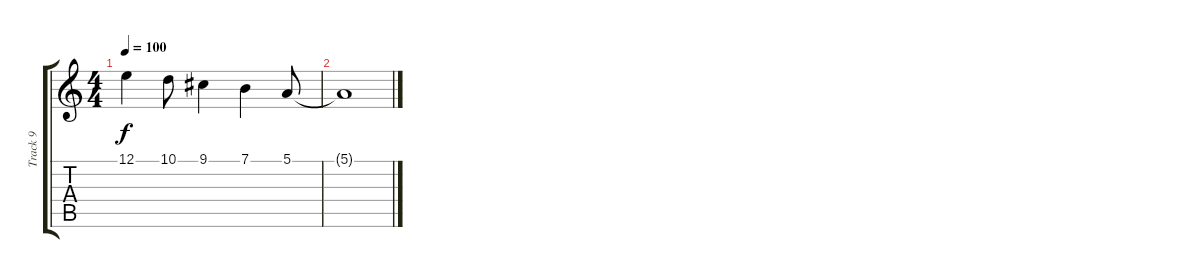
\track ("Track 9" "Track 9") {instrument flute}
\staff {score tabs}
\tuning (E4 B3 G3 D3 A2 E2) {hide}
\ts (4 4)
\tempo 100
\clef g2
\ks c
12.1.4{dy f} 10.1.8 9.1.4 7.1.4 5.1.8 |
5.1{t}.1
